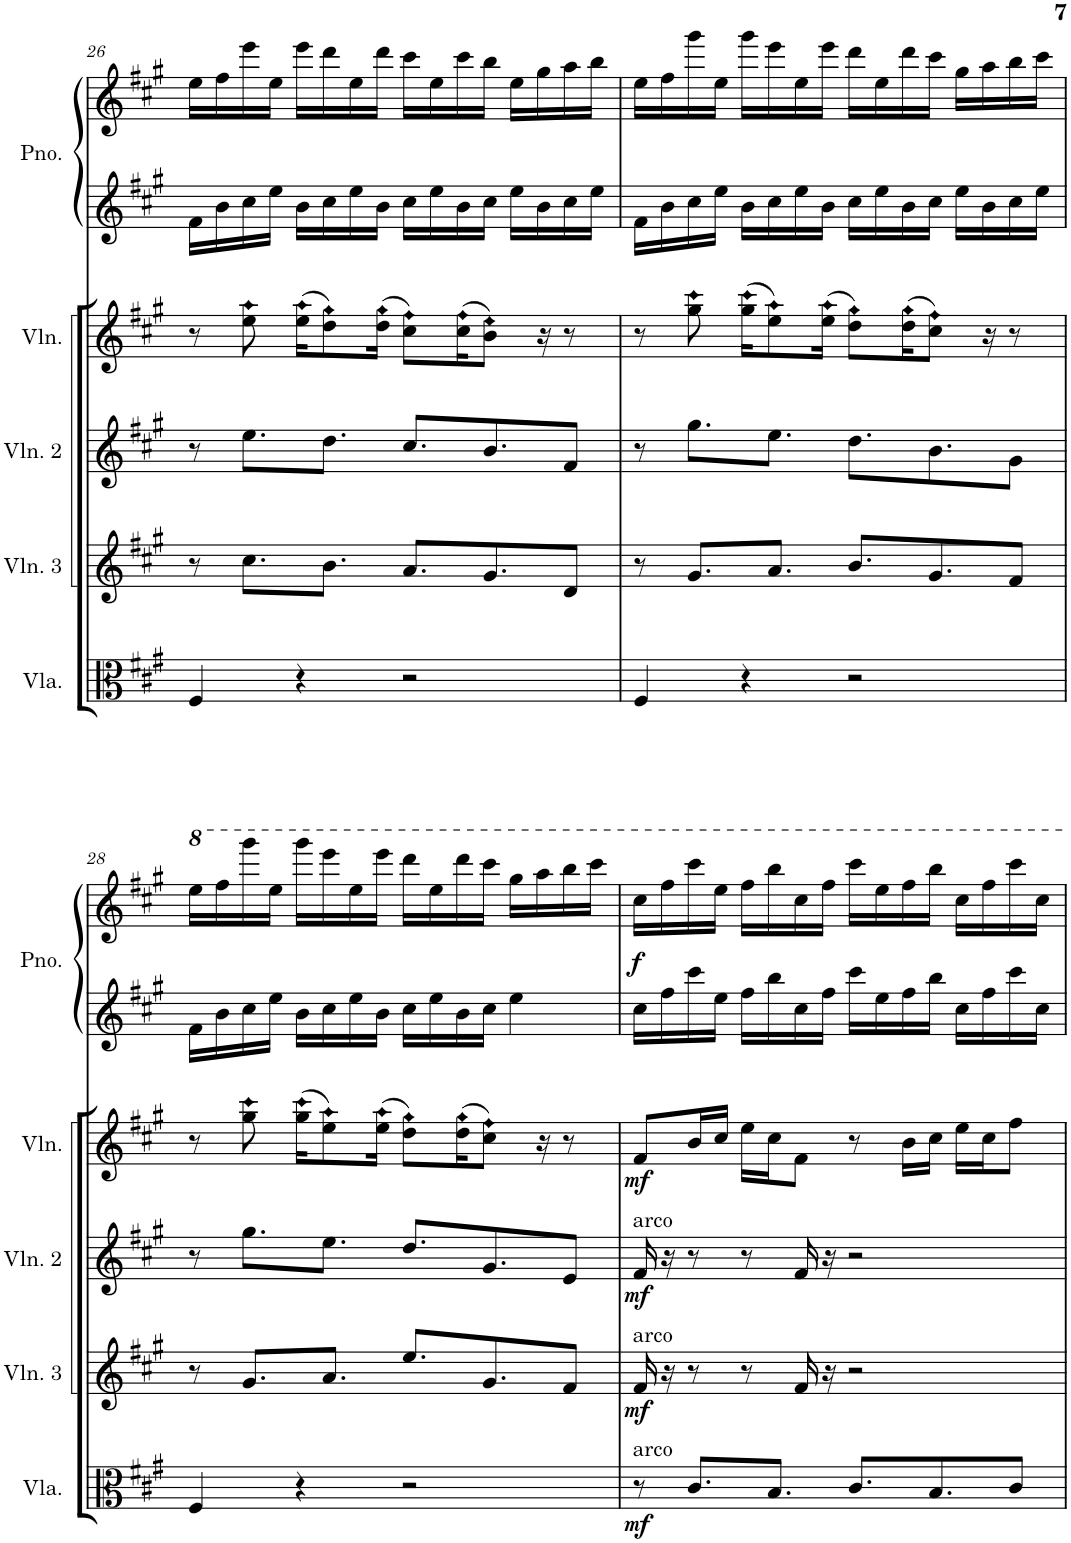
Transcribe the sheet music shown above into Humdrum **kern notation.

**kern	**dynam	**kern	**dynam	**kern	**dynam	**kern	**dynam	**kern	**kern	**dynam
*part5	*part5	*part4	*part4	*part3	*part3	*part2	*part2	*part1	*part1	*part1
*staff6	*staff6	*staff5	*staff5	*staff4	*staff4	*staff3	*staff3	*staff2	*staff1	*staff1/2
*I"Viola	*	*I"Violin 3	*	*I"Violin 2	*	*I"Violin	*	*I"Piano	*	*
*I'Vla.	*	*I'Vln. 3	*	*I'Vln. 2	*	*I'Vln.	*	*I'Pno.	*	*
!!LO:PB:g=z
*clefC3	*	*clefG2	*	*clefG2	*	*clefG2	*	*clefG2	*clefG2	*
*k[f#c#g#]	*	*k[f#c#g#]	*	*k[f#c#g#]	*	*k[f#c#g#]	*	*k[f#c#g#]	*k[f#c#g#]	*
*M4/4	*	*M4/4	*	*M4/4	*	*M4/4	*	*M4/4	*M4/4	*
=26	=26	=26	=26	=26	=26	=26	=26	=26	=26	=26
4F#/	.	8r	.	8r	.	8r	.	16f#\LL	16ee\LL	.
.	.	.	.	.	.	.	.	16b\	16ff#\	.
.	.	8.cc#\L	.	8.ee\L	.	8ee\ 8aa\	.	16cc#\	16eee\	.
.	.	.	.	.	.	.	.	16ee\JJ	16ee\JJ	.
4r	.	.	.	.	.	(16ee\ 16aa\KL	.	16b\LL	16eee\LL	.
.	.	8.b\J	.	8.dd\J	.	8dd\ 8gg#\)	.	16cc#\	16ddd\	.
.	.	.	.	.	.	.	.	16ee\	16ee\	.
.	.	.	.	.	.	(16dd\ 16gg#\Jk	.	16b\JJ	16ddd\JJ	.
2r	.	8.a/L	.	8.cc#/L	.	8cc#\ 8ff#\L)	.	16cc#\LL	16ccc#\LL	.
.	.	.	.	.	.	.	.	16ee\	16ee\	.
.	.	.	.	.	.	(16cc#\ 16ff#\K	.	16b\	16ccc#\	.
.	.	8.g#/	.	8.b/	.	8b\ 8ee\J)	.	16cc#\JJ	16bb\JJ	.
.	.	.	.	.	.	.	.	16ee\LL	16ee\LL	.
.	.	.	.	.	.	16r	.	16b\	16gg#\	.
.	.	8d/J	.	8f#/J	.	8r	.	16cc#\	16aa\	.
.	.	.	.	.	.	.	.	16ee\JJ	16bb\JJ	.
=27	=27	=27	=27	=27	=27	=27	=27	=27	=27	=27
4F#/	.	8r	.	8r	.	8r	.	16f#\LL	16ee\LL	.
.	.	.	.	.	.	.	.	16b\	16ff#\	.
.	.	8.g#/L	.	8.gg#\L	.	8gg#\ 8ccc#\	.	16cc#\	16ggg#\	.
.	.	.	.	.	.	.	.	16ee\JJ	16ee\JJ	.
4r	.	.	.	.	.	(16gg#\ 16ccc#\KL	.	16b\LL	16ggg#\LL	.
.	.	8.a/J	.	8.ee\J	.	8ee\ 8aa\)	.	16cc#\	16eee\	.
.	.	.	.	.	.	.	.	16ee\	16ee\	.
.	.	.	.	.	.	(16ee\ 16aa\Jk	.	16b\JJ	16eee\JJ	.
2r	.	8.b/L	.	8.dd\L	.	8dd\ 8gg#\L)	.	16cc#\LL	16ddd\LL	.
.	.	.	.	.	.	.	.	16ee\	16ee\	.
.	.	.	.	.	.	(16dd\ 16gg#\K	.	16b\	16ddd\	.
.	.	8.g#/	.	8.b\	.	8cc#\ 8ff#\J)	.	16cc#\JJ	16ccc#\JJ	.
.	.	.	.	.	.	.	.	16ee\LL	16gg#\LL	.
.	.	.	.	.	.	16r	.	16b\	16aa\	.
.	.	8f#/J	.	8g#\J	.	8r	.	16cc#\	16bb\	.
.	.	.	.	.	.	.	.	16ee\JJ	16ccc#\JJ	.
!!LO:LB:g=z
=28	=28	=28	=28	=28	=28	=28	=28	=28	=28	=28
4F#/	.	8r	.	8r	.	8r	.	16f#\LL	16eee\LL	.
.	.	.	.	.	.	.	.	16b\	16fff#\	.
.	.	8.g#/L	.	8.gg#\L	.	8gg#\ 8ccc#\	.	16cc#\	16gggg#\	.
.	.	.	.	.	.	.	.	16ee\JJ	16eee\JJ	.
4r	.	.	.	.	.	(16gg#\ 16ccc#\KL	.	16b\LL	16gggg#\LL	.
.	.	8.a/J	.	8.ee\J	.	8ee\ 8aa\)	.	16cc#\	16eeee\	.
.	.	.	.	.	.	.	.	16ee\	16eee\	.
.	.	.	.	.	.	(16ee\ 16aa\Jk	.	16b\JJ	16eeee\JJ	.
2r	.	8.ee/L	.	8.dd/L	.	8dd\ 8gg#\L)	.	16cc#\LL	16dddd\LL	.
.	.	.	.	.	.	.	.	16ee\	16eee\	.
.	.	.	.	.	.	(16dd\ 16gg#\K	.	16b\	16dddd\	.
.	.	8.g#/	.	8.g#/	.	8cc#\ 8ff#\J)	.	16cc#\JJ	16cccc#\JJ	.
.	.	.	.	.	.	.	.	4ee\	16ggg#\LL	.
.	.	.	.	.	.	16r	.	.	16aaa\	.
.	.	8f#/J	.	8e/J	.	8r	.	.	16bbb\	.
.	.	.	.	.	.	.	.	.	16cccc#\JJ	.
=29	=29	=29	=29	=29	=29	=29	=29	=29	=29	=29
!	!	!	!	!LO:TX:a:t=arco	!	!	!	!	!	!
!	!	!LO:TX:a:t=arco	!	!	!	!	!	!	!	!
!LO:TX:a:t=arco	!	!	!	!	!	!	!	!	!	!
!	!LO:DY:b	!	!LO:DY:b	!	!LO:DY:b	!	!LO:DY:b	!	!	!LO:DY:b
8r	mf	16f#/	mf	16f#/	mf	8f#/L	mf	16cc#\LL	16ccc#\LL	f
.	.	16r	.	16r	.	.	.	16ff#\	16fff#\	.
8.c#/L	.	8r	.	8r	.	16b/L	.	16ccc#\	16cccc#\	.
.	.	.	.	.	.	16cc#/JJ	.	16ee\JJ	16eee\JJ	.
.	.	8r	.	8r	.	16ee\LL	.	16ff#\LL	16fff#\LL	.
8.B/J	.	.	.	.	.	16cc#\J	.	16bb\	16bbb\	.
.	.	16f#/	.	16f#/	.	8f#\J	.	16cc#\	16ccc#\	.
.	.	16r	.	16r	.	.	.	16ff#\JJ	16fff#\JJ	.
8.c#/L	.	2r	.	2r	.	8r	.	16ccc#\LL	16cccc#\LL	.
.	.	.	.	.	.	.	.	16ee\	16eee\	.
.	.	.	.	.	.	16b\LL	.	16ff#\	16fff#\	.
8.B/	.	.	.	.	.	16cc#\JJ	.	16bb\JJ	16bbb\JJ	.
.	.	.	.	.	.	16ee\LL	.	16cc#\LL	16ccc#\LL	.
.	.	.	.	.	.	16cc#\J	.	16ff#\	16fff#\	.
8c#/J	.	.	.	.	.	8ff#\J	.	16ccc#\	16cccc#\	.
.	.	.	.	.	.	.	.	16cc#\JJ	16ccc#\JJ	.
=	=	=	=	=	=	=	=	=	=	=
*-	*-	*-	*-	*-	*-	*-	*-	*-	*-	*-
